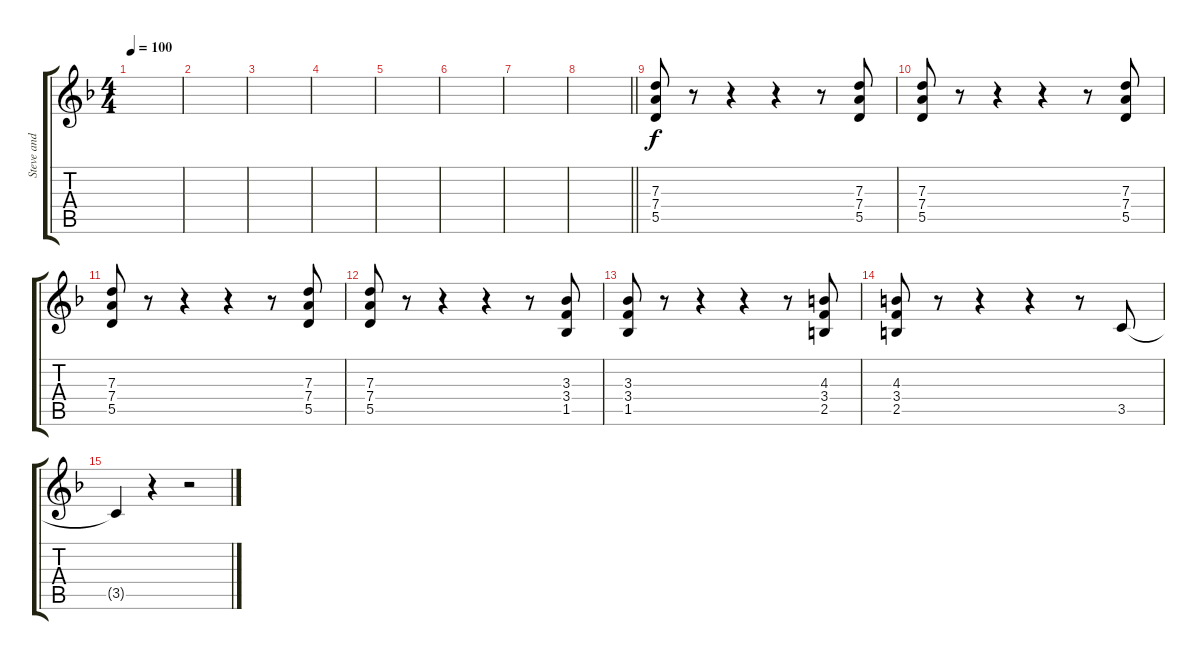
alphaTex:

\track ("Steve and Pete" "Steve and ") {instrument distortionguitar}
\staff {score tabs}
\tuning (E4 B3 G3 D3 A2 E2) {hide}
\ts (4 4)
\tempo 100
\clef g2
\ks dminor
|
|
|
|
|
|
|
\barLineRight lightlight
|
(7.3 7.4 5.5).8 r.8 r.4 r.4 r.8 (7.3 7.4 5.5).8 |
(7.3 7.4 5.5).8 r.8 r.4 r.4 r.8 (7.3 7.4 5.5).8 |
(7.3 7.4 5.5).8 r.8 r.4 r.4 r.8 (7.3 7.4 5.5).8 |
(7.3 7.4 5.5).8 r.8 r.4 r.4 r.8 (3.3 3.4 1.5).8 |
(3.3 3.4 1.5).8 r.8 r.4 r.4 r.8 (4.3 3.4 2.5).8 |
(4.3 3.4 2.5).8 r.8 r.4 r.4 r.8 3.5.8 |
3.5{t}.4 r.4 r.2
